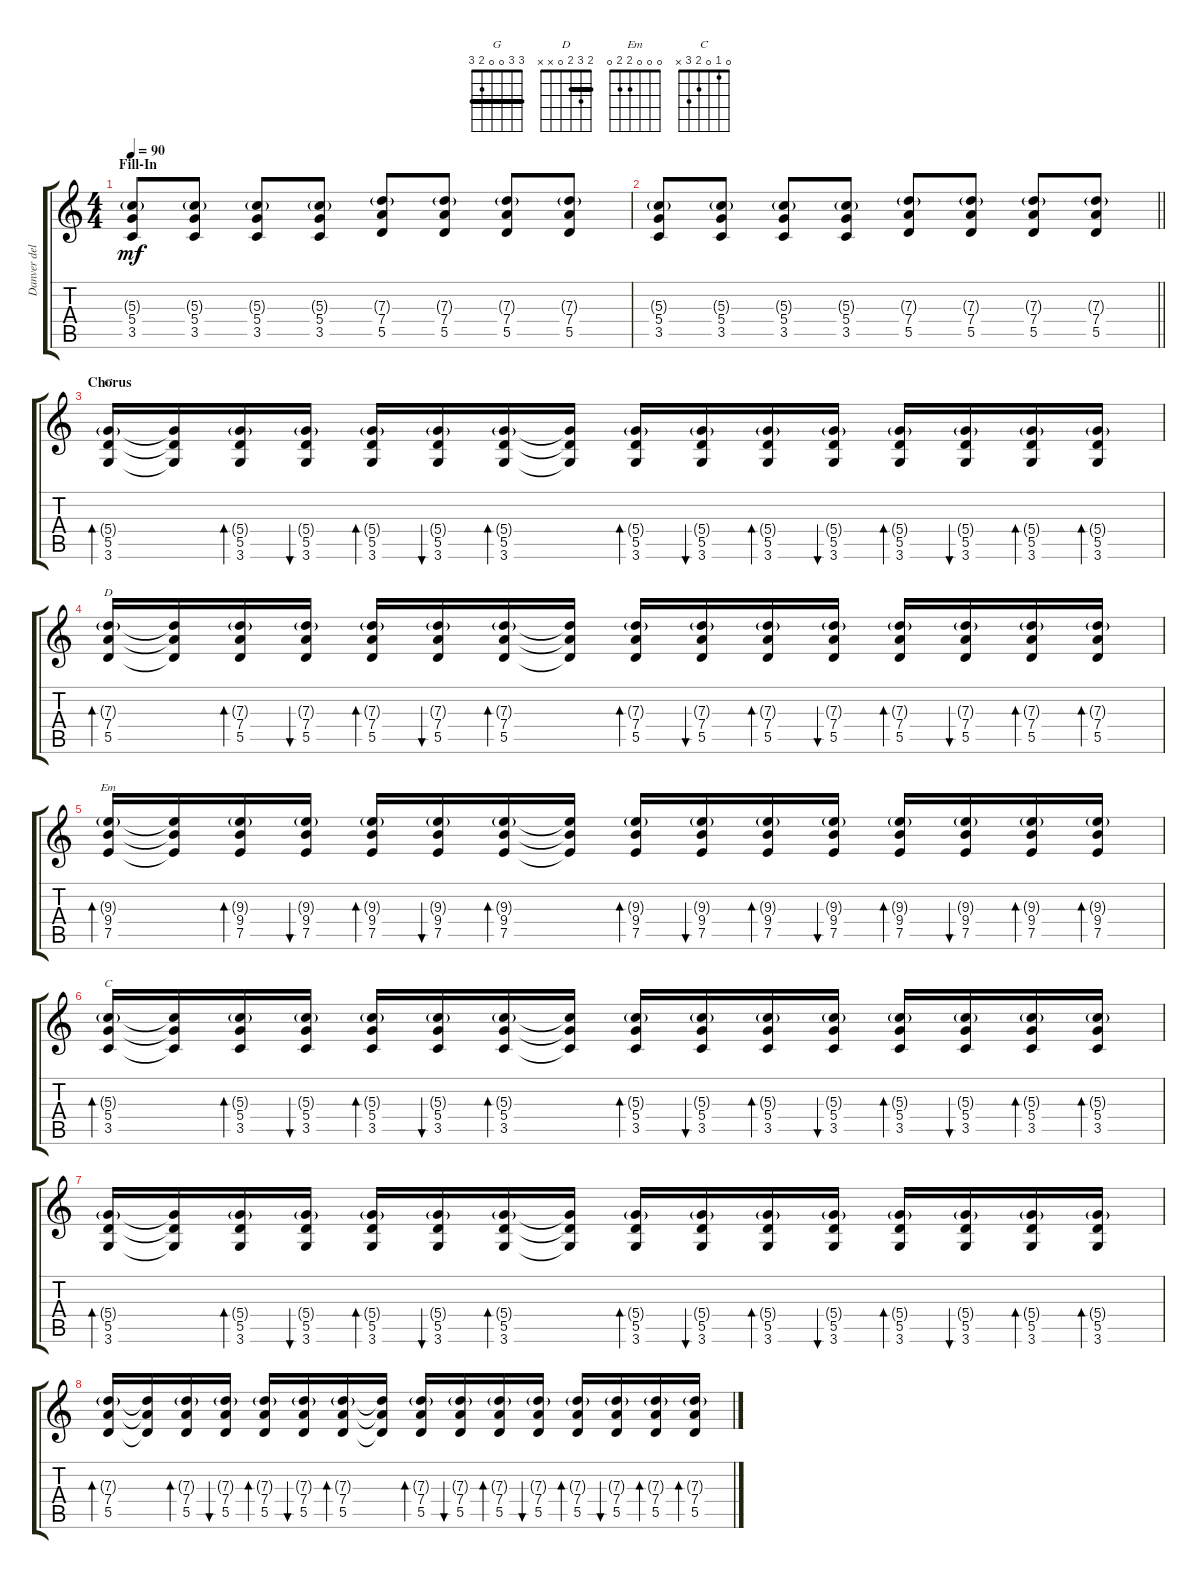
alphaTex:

\track ("Danver del Rosario's Guitar (Overdriven)" "Danver del") {instrument overdrivenguitar}
\staff {score tabs}
\tuning (E4 B3 G3 D3 A2 E2) {hide}
\chord ("G" 3 3 0 0 2 3) {barre 3}
\chord ("D" 2 3 2 0 x x) {barre 2}
\chord ("Em" 0 0 0 2 2 0)
\chord ("C" 0 1 0 2 3 x)
\ts (4 4)
\section ("" "Fill-In")
\tempo 90
\clef g2
\ks c
(5.3{g} 5.4 3.5).8{dy mf} (5.3{g} 5.4 3.5).8 (5.3{g} 5.4 3.5).8 (5.3{g} 5.4 3.5).8 (7.3{g} 7.4 5.5).8 (7.3{g} 7.4 5.5).8 (7.3{g} 7.4 5.5).8 (7.3{g} 7.4 5.5).8 |
\barLineRight lightlight
(5.3{g} 5.4 3.5).8 (5.3{g} 5.4 3.5).8 (5.3{g} 5.4 3.5).8 (5.3{g} 5.4 3.5).8 (7.3{g} 7.4 5.5).8 (7.3{g} 7.4 5.5).8 (7.3{g} 7.4 5.5).8 (7.3{g} 7.4 5.5).8 |
\section ("" "Chorus")
(5.4{g} 5.5 3.6).16{bd 30 ch "G"} (5.4{t} 5.5{t} 3.6{t}).16 (5.4{g} 5.5 3.6).16{bd 30} (5.4{g} 5.5 3.6).16{bu 30} (5.4{g} 5.5 3.6).16{bd 30} (5.4{g} 5.5 3.6).16{bu 30} (5.4{g} 5.5 3.6).16{bd 30} (5.4{t} 5.5{t} 3.6{t}).16 (5.4{g} 5.5 3.6).16{bd 30} (5.4{g} 5.5 3.6).16{bu 30} (5.4{g} 5.5 3.6).16{bd 30} (5.4{g} 5.5 3.6).16{bu 30} (5.4{g} 5.5 3.6).16{bd 30} (5.4{g} 5.5 3.6).16{bu 30} (5.4{g} 5.5 3.6).16{bd 30} (5.4{g} 5.5 3.6).16{bd 30} |
(7.3{g} 7.4 5.5).16{bd 30 ch "D"} (7.3{t} 7.4{t} 5.5{t}).16 (7.3{g} 7.4 5.5).16{bd 30} (7.3{g} 7.4 5.5).16{bu 30} (7.3{g} 7.4 5.5).16{bd 30} (7.3{g} 7.4 5.5).16{bu 30} (7.3{g} 7.4 5.5).16{bd 30} (7.3{t} 7.4{t} 5.5{t}).16 (7.3{g} 7.4 5.5).16{bd 30} (7.3{g} 7.4 5.5).16{bu 30} (7.3{g} 7.4 5.5).16{bd 30} (7.3{g} 7.4 5.5).16{bu 30} (7.3{g} 7.4 5.5).16{bd 30} (7.3{g} 7.4 5.5).16{bu 30} (7.3{g} 7.4 5.5).16{bd 30} (7.3{g} 7.4 5.5).16{bd 30} |
(9.3{g} 9.4 7.5).16{bd 30 ch "Em"} (9.3{t} 9.4{t} 7.5{t}).16 (9.3{g} 9.4 7.5).16{bd 30} (9.3{g} 9.4 7.5).16{bu 30} (9.3{g} 9.4 7.5).16{bd 30} (9.3{g} 9.4 7.5).16{bu 30} (9.3{g} 9.4 7.5).16{bd 30} (9.3{t} 9.4{t} 7.5{t}).16 (9.3{g} 9.4 7.5).16{bd 30} (9.3{g} 9.4 7.5).16{bu 30} (9.3{g} 9.4 7.5).16{bd 30} (9.3{g} 9.4 7.5).16{bu 30} (9.3{g} 9.4 7.5).16{bd 30} (9.3{g} 9.4 7.5).16{bu 30} (9.3{g} 9.4 7.5).16{bd 30} (9.3{g} 9.4 7.5).16{bd 30} |
(5.3{g} 5.4 3.5).16{bd 30 ch "C"} (5.3{t} 5.4{t} 3.5{t}).16 (5.3{g} 5.4 3.5).16{bd 30} (5.3{g} 5.4 3.5).16{bu 30} (5.3{g} 5.4 3.5).16{bd 30} (5.3{g} 5.4 3.5).16{bu 30} (5.3{g} 5.4 3.5).16{bd 30} (5.3{t} 5.4{t} 3.5{t}).16 (5.3{g} 5.4 3.5).16{bd 30} (5.3{g} 5.4 3.5).16{bu 30} (5.3{g} 5.4 3.5).16{bd 30} (5.3{g} 5.4 3.5).16{bu 30} (5.3{g} 5.4 3.5).16{bd 30} (5.3{g} 5.4 3.5).16{bu 30} (5.3{g} 5.4 3.5).16{bd 30} (5.3{g} 5.4 3.5).16{bd 30} |
(5.4{g} 5.5 3.6).16{bd 30} (5.4{t} 5.5{t} 3.6{t}).16 (5.4{g} 5.5 3.6).16{bd 30} (5.4{g} 5.5 3.6).16{bu 30} (5.4{g} 5.5 3.6).16{bd 30} (5.4{g} 5.5 3.6).16{bu 30} (5.4{g} 5.5 3.6).16{bd 30} (5.4{t} 5.5{t} 3.6{t}).16 (5.4{g} 5.5 3.6).16{bd 30} (5.4{g} 5.5 3.6).16{bu 30} (5.4{g} 5.5 3.6).16{bd 30} (5.4{g} 5.5 3.6).16{bu 30} (5.4{g} 5.5 3.6).16{bd 30} (5.4{g} 5.5 3.6).16{bu 30} (5.4{g} 5.5 3.6).16{bd 30} (5.4{g} 5.5 3.6).16{bd 30} |
(7.3{g} 7.4 5.5).16{bd 30} (7.3{t} 7.4{t} 5.5{t}).16 (7.3{g} 7.4 5.5).16{bd 30} (7.3{g} 7.4 5.5).16{bu 30} (7.3{g} 7.4 5.5).16{bd 30} (7.3{g} 7.4 5.5).16{bu 30} (7.3{g} 7.4 5.5).16{bd 30} (7.3{t} 7.4{t} 5.5{t}).16 (7.3{g} 7.4 5.5).16{bd 30} (7.3{g} 7.4 5.5).16{bu 30} (7.3{g} 7.4 5.5).16{bd 30} (7.3{g} 7.4 5.5).16{bu 30} (7.3{g} 7.4 5.5).16{bd 30} (7.3{g} 7.4 5.5).16{bu 30} (7.3{g} 7.4 5.5).16{bd 30} (7.3{g} 7.4 5.5).16{bd 30}
